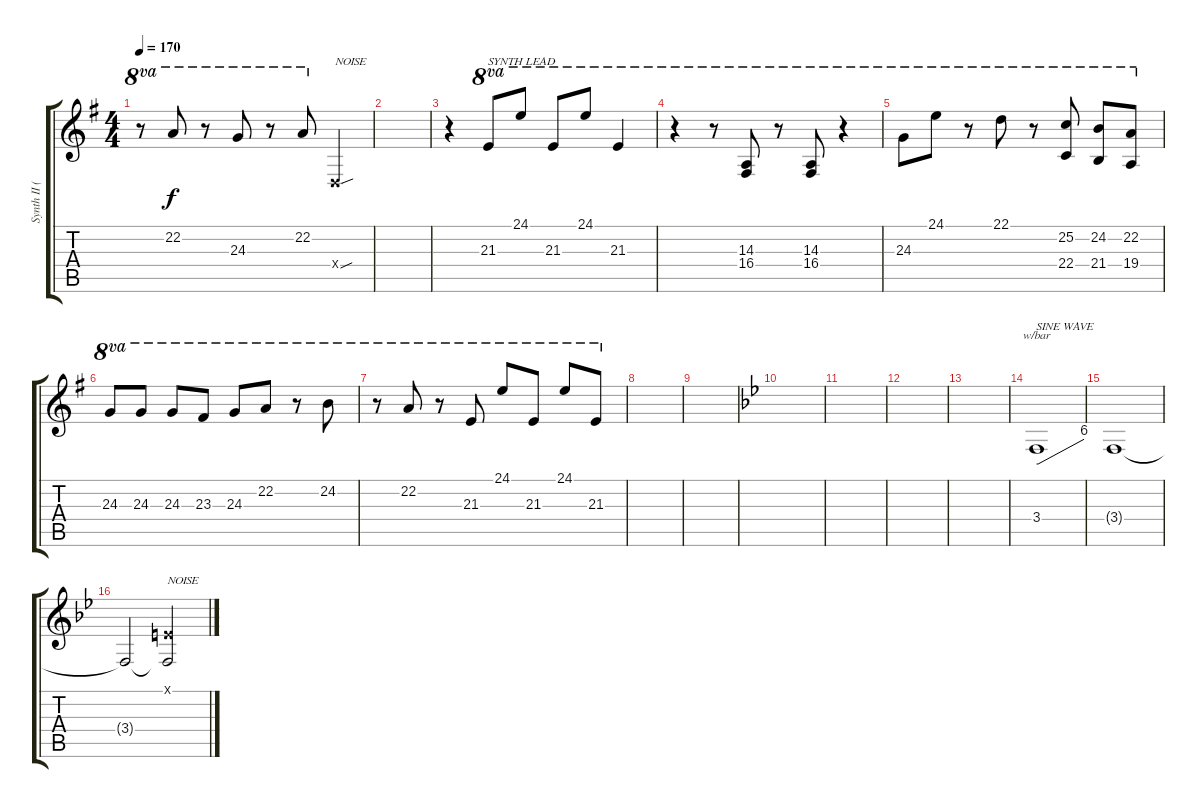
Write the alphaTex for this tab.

\track ("Synth II (Kotobuki Tsumugi)" "Synth II (") {instrument orchestrahit}
\staff {score tabs}
\tuning (E4 B3 G3 D3 A2 E2) {hide}
\ts (4 4)
\tempo 170
\clef g2
\ks g
r.8{ot 8va dy f} 22.2.8{ot 8va} r.8{ot 8va} 24.3.8{ot 8va} r.8{ot 8va} 22.2.8{ot 8va} 0.4{sou x}.4{txt "NOISE"} |
|
r.4 21.3.8{ot 8va txt "SYNTH LEAD"} 24.1.8{ot 8va} 21.3.8{ot 8va} 24.1.8{ot 8va} 21.3.4{ot 8va} |
r.4{ot 8va} r.8{ot 8va} (14.3 16.4).8{ot 8va} r.8{ot 8va} (14.3 16.4).8{ot 8va} r.4{ot 8va} |
24.3.8{ot 8va} 24.1.8{ot 8va} r.8{ot 8va} 22.1.8{ot 8va} r.8{ot 8va} (25.2 22.4).8{ot 8va} (24.2 21.4).8{ot 8va} (22.2 19.4).8{ot 8va} |
24.3.8{ot 8va} 24.3.8{ot 8va} 24.3.8{ot 8va} 23.3.8{ot 8va} 24.3.8{ot 8va} 22.2.8{ot 8va} r.8{ot 8va} 24.2.8{ot 8va} |
r.8{ot 8va} 22.2.8{ot 8va} r.8{ot 8va} 21.3.8{ot 8va} 24.1.8{ot 8va} 21.3.8{ot 8va} 24.1.8{ot 8va} 21.3.8{ot 8va} |
|
|
\ks bb
|
|
|
|
3.4.1{tbe (custom default 0 0 2 0 60 24) txt "SINE WAVE"} |
3.4{t}.1 |
3.4{t}.2 (0.1{x} 3.4{t}).2{txt "NOISE"}
